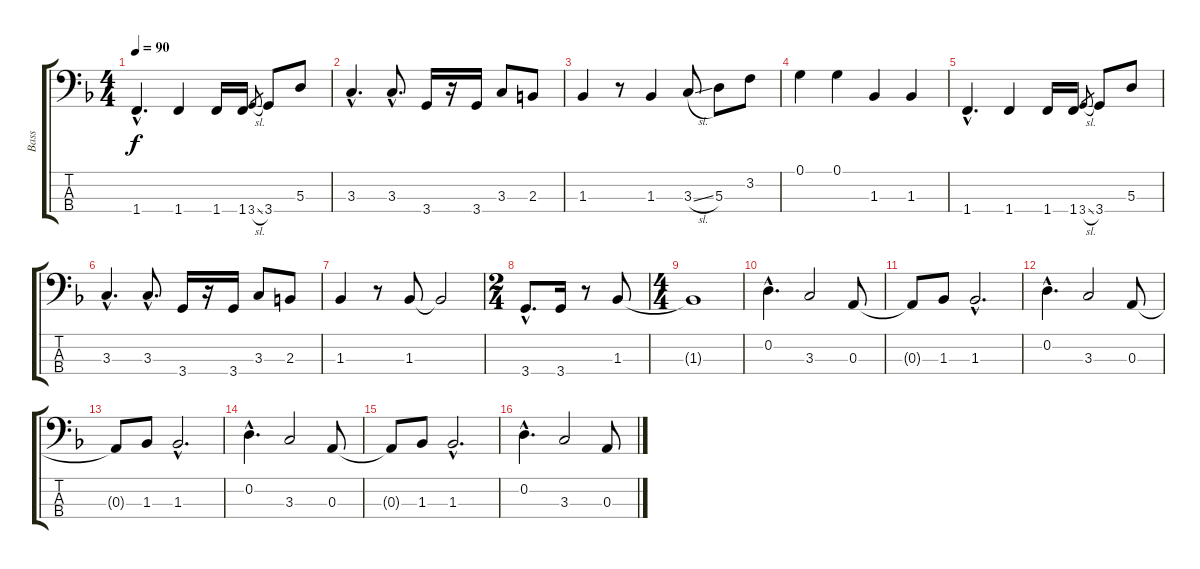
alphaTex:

\track ("Bass" "Bass") {instrument slapbass1}
\staff {score tabs}
\tuning (G2 D2 A1 E1) {hide}
\ts (4 4)
\tempo 90
\clef f4
\ks f
1.4{hac}.4{d dy f} 1.4.4 1.4.16 1.4.16 3.4{sl}.8{gr} 3.4.8 5.3.8 |
3.3{hac}.4{d} 3.3{hac}.8{d} 3.4.16 r.16 3.4.16 3.3.8 2.3.8 |
1.3.4 r.8 1.3.4 3.3{sl}.8 5.3.8 3.2.8 |
0.1.4 0.1.4 1.3.4 1.3.4 |
1.4{hac}.4{d} 1.4.4 1.4.16 1.4.16 3.4{sl}.8{gr} 3.4.8 5.3.8 |
3.3{hac}.4{d} 3.3{hac}.8{d} 3.4.16 r.16 3.4.16 3.3.8 2.3.8 |
1.3.4 r.8 1.3.8 1.3{t}.2 |
\ts (2 4)
3.4{hac}.8{d} 3.4.16 r.8 1.3.8 |
\ts (4 4)
1.3{t}.1 |
0.2{hac}.4{d} 3.3.2 0.3.8 |
0.3{t}.8 1.3.8 1.3{hac}.2{d} |
0.2{hac}.4{d} 3.3.2 0.3.8 |
0.3{t}.8 1.3.8 1.3{hac}.2{d} |
0.2{hac}.4{d} 3.3.2 0.3.8 |
0.3{t}.8 1.3.8 1.3{hac}.2{d} |
0.2{hac}.4{d} 3.3.2 0.3.8
